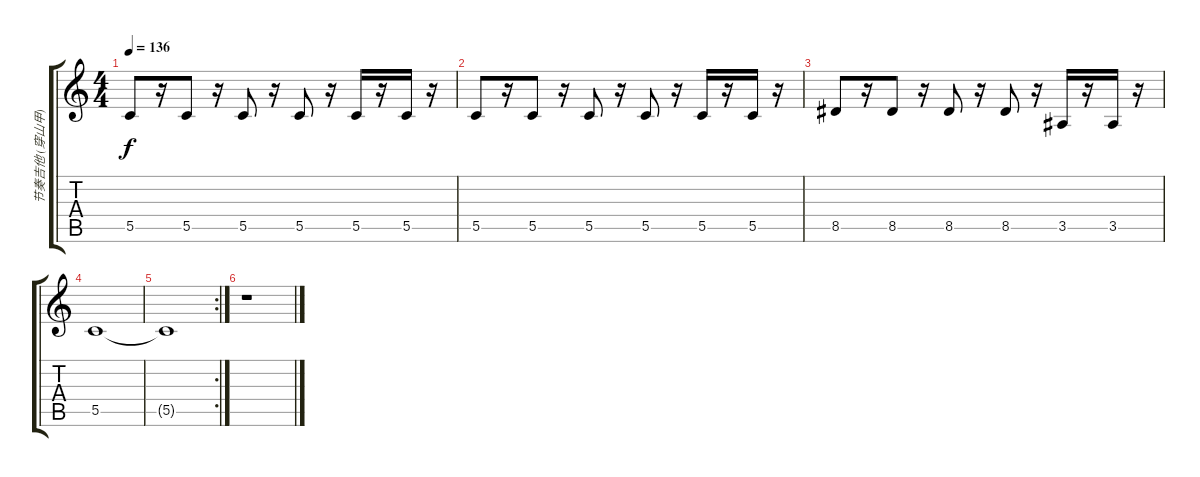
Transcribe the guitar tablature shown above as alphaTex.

\track ("节奏吉他 (穿山甲)" "节奏吉他 (穿山甲)") {instrument overdrivenguitar}
\staff {score tabs}
\tuning (D4 A3 F3 C3 G2 D2) {hide}
\ts (4 4)
\tempo 136
\clef g2
\ks c
5.5.8{dy f} r.16 5.5.8 r.16 5.5.8 r.16 5.5.8 r.16 5.5.16 r.16 5.5.16 r.16 |
5.5.8 r.16 5.5.8 r.16 5.5.8 r.16 5.5.8 r.16 5.5.16 r.16 5.5.16 r.16 |
8.5.8 r.16 8.5.8 r.16 8.5.8 r.16 8.5.8 r.16 3.5.16 r.16 3.5.16 r.16 |
5.5.1 |
\rc 2
5.5{t}.1 |
r.1
